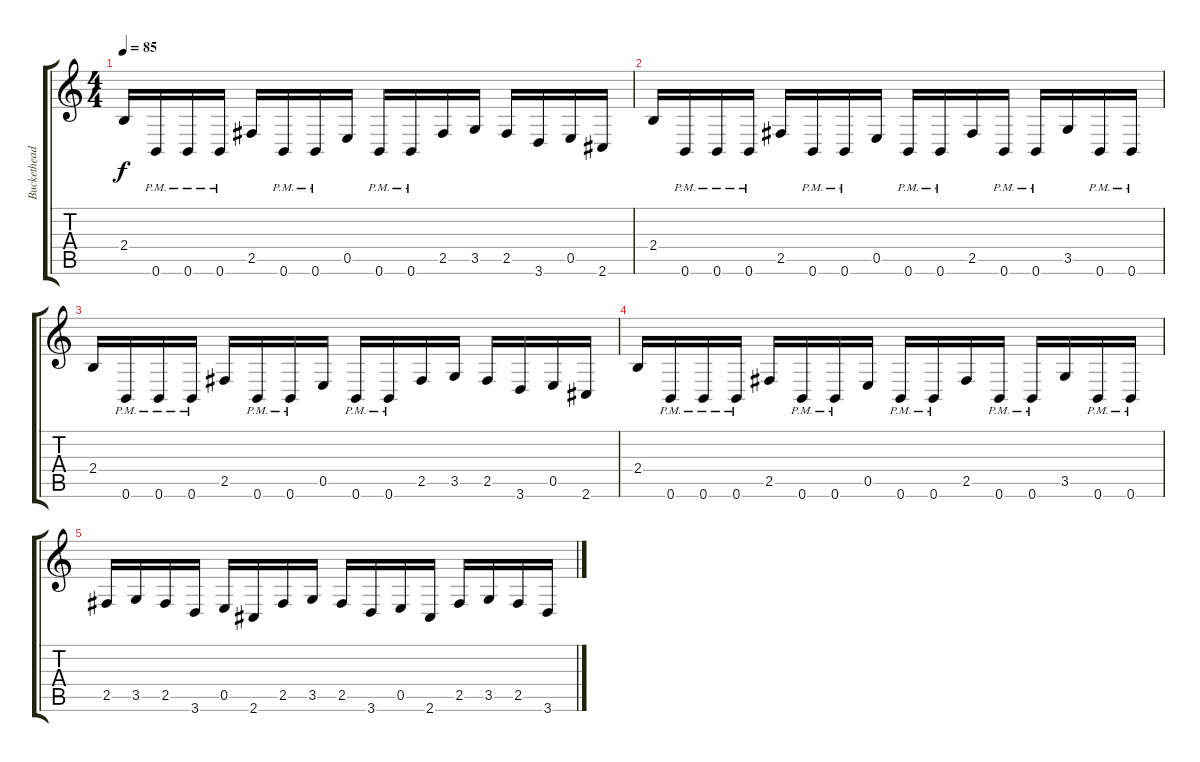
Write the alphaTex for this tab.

\track ("Buckethead" "Buckethead") {instrument distortionguitar}
\staff {score tabs}
\tuning (B3 Gb3 D3 A2 E2 B1) {hide}
\ts (4 4)
\tempo 85
\clef g2
\ks c
2.4.16{dy f} 0.6{pm}.16 0.6{pm}.16 0.6{pm}.16 2.5.16 0.6{pm}.16 0.6{pm}.16 0.5.16 0.6{pm}.16 0.6{pm}.16 2.5.16 3.5.16 2.5.16 3.6.16 0.5.16 2.6.16 |
2.4.16 0.6{pm}.16 0.6{pm}.16 0.6{pm}.16 2.5.16 0.6{pm}.16 0.6{pm}.16 0.5.16 0.6{pm}.16 0.6{pm}.16 2.5.16 0.6{pm}.16 0.6{pm}.16 3.5.16 0.6{pm}.16 0.6{pm}.16 |
2.4.16 0.6{pm}.16 0.6{pm}.16 0.6{pm}.16 2.5.16 0.6{pm}.16 0.6{pm}.16 0.5.16 0.6{pm}.16 0.6{pm}.16 2.5.16 3.5.16 2.5.16 3.6.16 0.5.16 2.6.16 |
2.4.16 0.6{pm}.16 0.6{pm}.16 0.6{pm}.16 2.5.16 0.6{pm}.16 0.6{pm}.16 0.5.16 0.6{pm}.16 0.6{pm}.16 2.5.16 0.6{pm}.16 0.6{pm}.16 3.5.16 0.6{pm}.16 0.6{pm}.16 |
2.5.16 3.5.16 2.5.16 3.6.16 0.5.16 2.6.16 2.5.16 3.5.16 2.5.16 3.6.16 0.5.16 2.6.16 2.5.16 3.5.16 2.5.16 3.6.16
